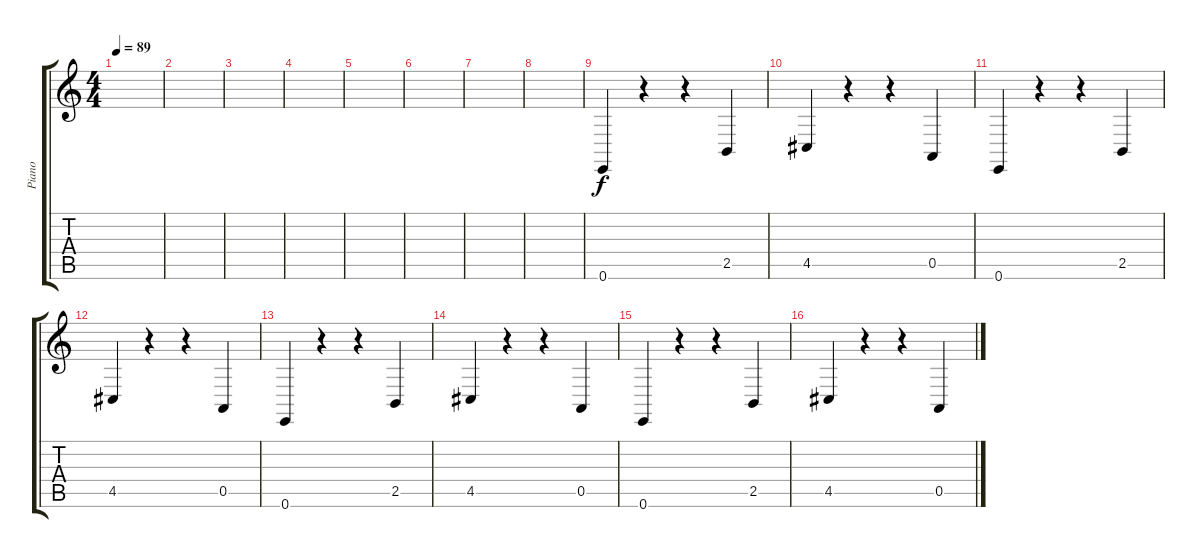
\track ("Piano" "Piano") {instrument acousticgrandpiano}
\staff {score tabs}
\tuning (E4 B3 G3 D3 A2 E2) {hide}
\ts (4 4)
\tempo 89
\clef g2
\ks c
|
|
|
|
|
|
|
|
0.6.4 r.4 r.4 2.5.4 |
4.5.4 r.4 r.4 0.5.4 |
0.6.4 r.4 r.4 2.5.4 |
4.5.4 r.4 r.4 0.5.4 |
0.6.4 r.4 r.4 2.5.4 |
4.5.4 r.4 r.4 0.5.4 |
0.6.4 r.4 r.4 2.5.4 |
4.5.4 r.4 r.4 0.5.4
